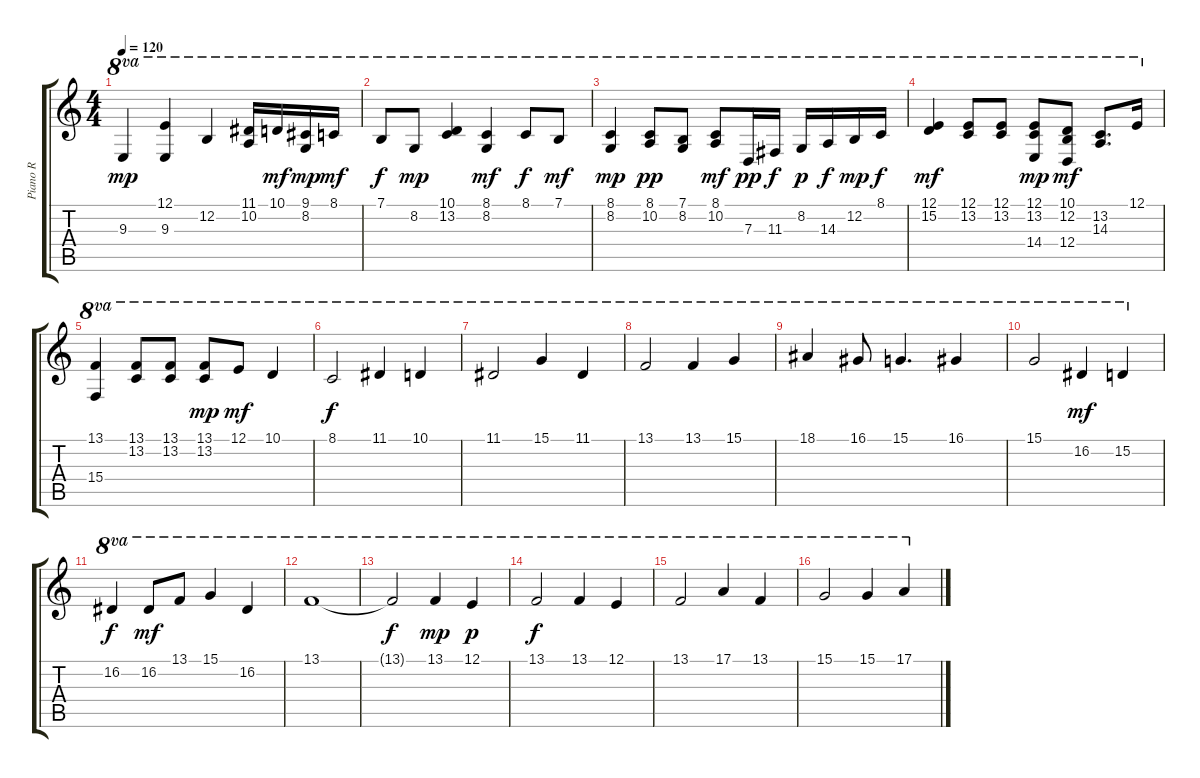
\track ("Piano R" "Piano R") {instrument acousticgrandpiano}
\staff {score tabs}
\tuning (E4 B3 G3 D3 A2 E2) {hide}
\ts (4 4)
\tempo 120
\clef g2
\ks c
9.3.4{ot 8va dy mp} (12.1 9.3).4{ot 8va} 12.2.4{ot 8va} (11.1 10.2).16{ot 8va} 10.1.16{ot 8va dy mf} (9.1 8.2).16{ot 8va dy mp} 8.1.16{ot 8va dy mf} |
7.1.8{ot 8va dy f} 8.2.8{ot 8va dy mp} (10.1 13.2).4{ot 8va} (8.1 8.2).4{ot 8va dy mf} 8.1.8{ot 8va dy f} 7.1.8{ot 8va dy mf} |
(8.1 8.2).4{ot 8va dy mp} (8.1 10.2).8{ot 8va dy pp} (7.1 8.2).8{ot 8va} (8.1 10.2).8{ot 8va dy mf} 7.3.16{ot 8va dy pp} 11.3.16{ot 8va dy f} 8.2.16{ot 8va dy p} 14.3.16{ot 8va dy f} 12.2.16{ot 8va dy mp} 8.1.16{ot 8va dy f} |
(12.1 15.2).4{ot 8va dy mf} (12.1 13.2).8{ot 8va} (12.1 13.2).8{ot 8va} (12.1 13.2 14.4).8{ot 8va dy mp} (10.1 12.2 12.4).8{ot 8va dy mf} (13.2 14.3).8{d ot 8va} 12.1.16{ot 8va} |
(13.1 15.4).4{ot 8va} (13.1 13.2).8{ot 8va} (13.1 13.2).8{ot 8va} (13.1 13.2).8{ot 8va dy mp} 12.1.8{ot 8va dy mf} 10.1.4{ot 8va} |
8.1.2{ot 8va dy f} 11.1.4{ot 8va} 10.1.4{ot 8va} |
11.1.2{ot 8va} 15.1.4{ot 8va} 11.1.4{ot 8va} |
13.1.2{ot 8va} 13.1.4{ot 8va} 15.1.4{ot 8va} |
18.1.4{ot 8va} 16.1.8{ot 8va} 15.1.4{d ot 8va} 16.1.4{ot 8va} |
15.1.2{ot 8va} 16.2.4{ot 8va dy mf} 15.2.4{ot 8va} |
16.2.4{ot 8va dy f} 16.2.8{ot 8va dy mf} 13.1.8{ot 8va} 15.1.4{ot 8va} 16.2.4{ot 8va} |
13.1.1{ot 8va} |
13.1{t}.2{ot 8va dy f} 13.1.4{ot 8va dy mp} 12.1.4{ot 8va dy p} |
13.1.2{ot 8va dy f} 13.1.4{ot 8va} 12.1.4{ot 8va} |
13.1.2{ot 8va} 17.1.4{ot 8va} 13.1.4{ot 8va} |
15.1.2{ot 8va} 15.1.4{ot 8va} 17.1.4{ot 8va}
